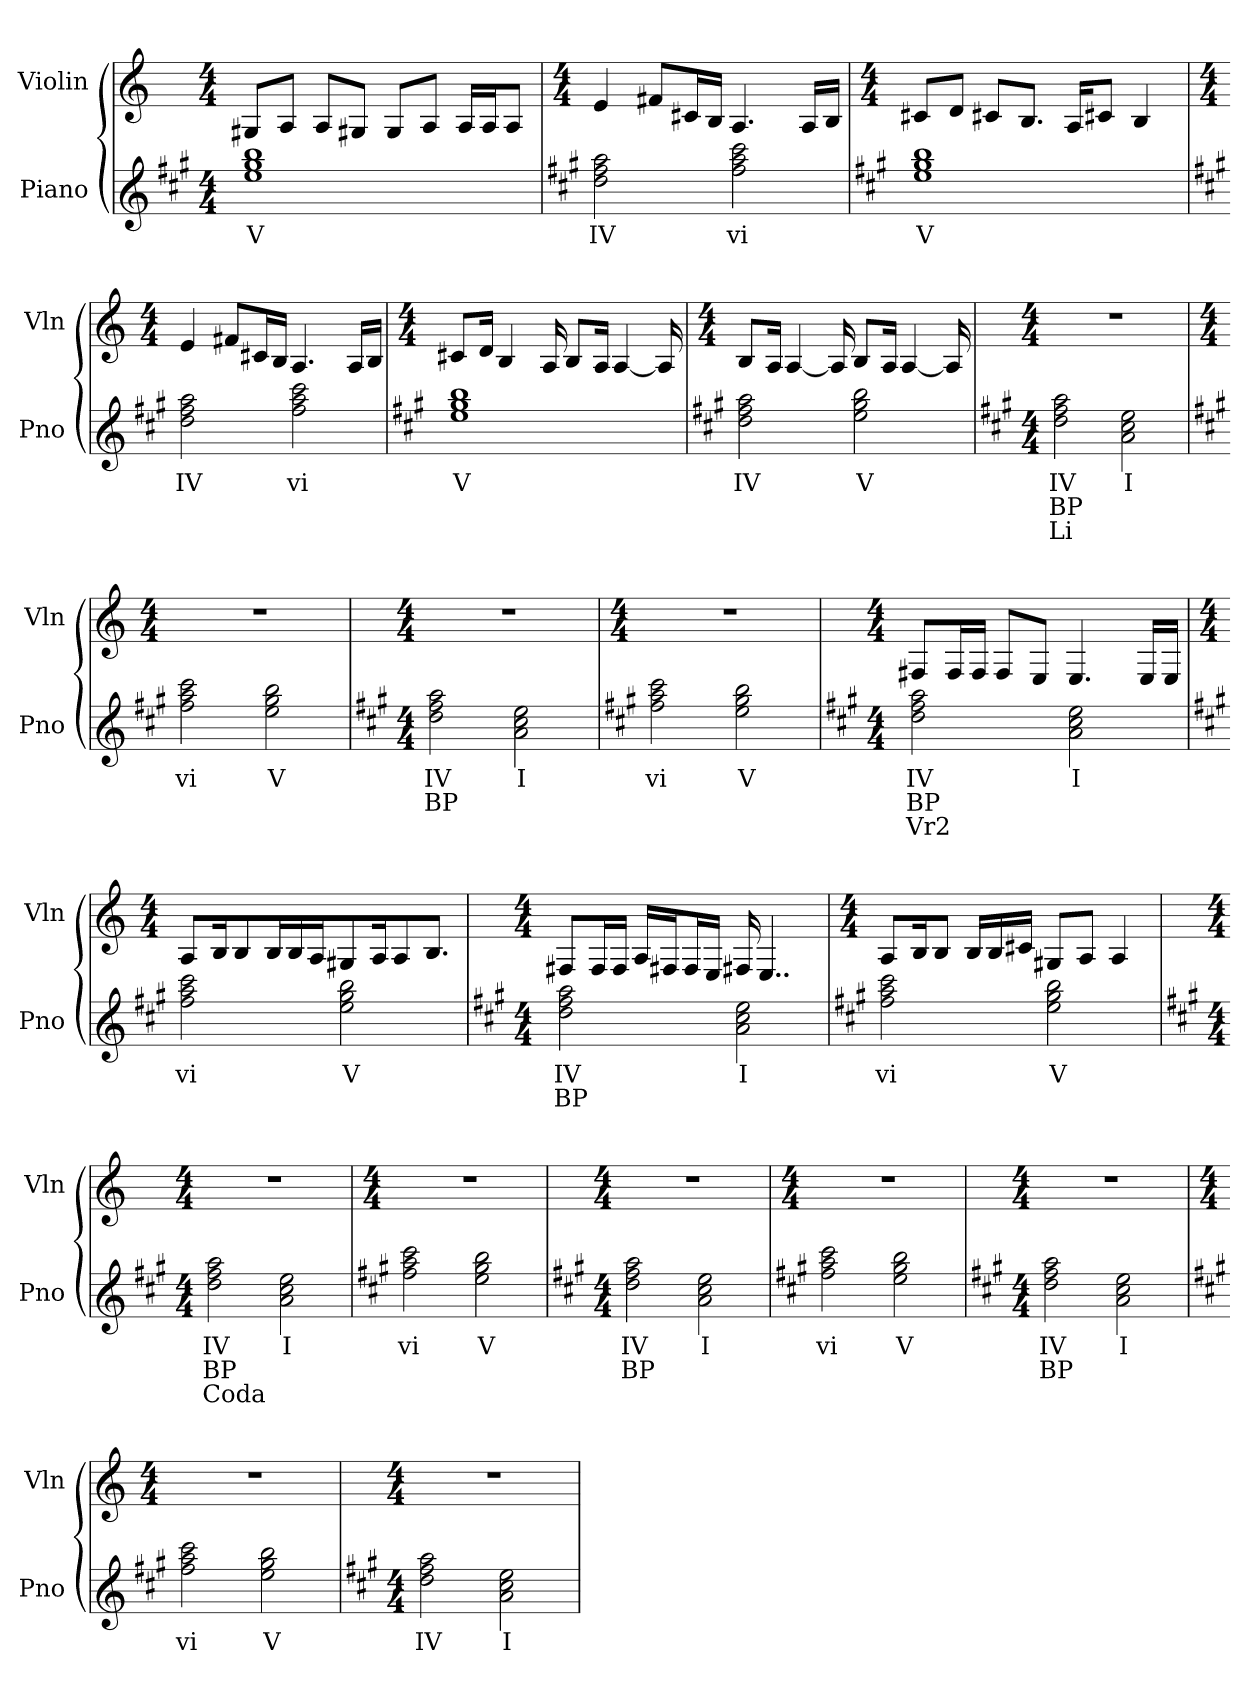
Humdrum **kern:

**kern	**text	**text	**text	**kern
*part2	*part2	*part2	*part2	*part1
*staff2	*staff2	*staff2	*staff2	*staff1
*I"Piano	*	*	*	*I"Violin
*I'Pno	*	*	*	*I'Vln
*k[f#c#g#]	*	*	*	*
*A:	*	*	*	*
*M4/4	*	*	*	*M4/4
=	=	=	=	=
1ee 1gg# 1bb	V	.	.	8G#XL
.	.	.	.	8AJ
.	.	.	.	8AL
.	.	.	.	8G#XJ
.	.	.	.	8G#L
.	.	.	.	8AJ
.	.	.	.	16ALL
.	.	.	.	16AJ
.	.	.	.	8AJ
=	=	=	=	=
*k[f#c#g#]	*	*	*	*
*A:	*	*	*	*
*	*	*	*	*M4/4
2dd 2ff# 2aa	IV	.	.	4e
.	.	.	.	8f#XL
.	.	.	.	16c#XL
.	.	.	.	16BJJ
2ff# 2aa 2ccc#	vi	.	.	4.A
.	.	.	.	16ALL
.	.	.	.	16BJJ
=	=	=	=	=
*k[f#c#g#]	*	*	*	*
*A:	*	*	*	*
*	*	*	*	*M4/4
1ee 1gg# 1bb	V	.	.	8c#XL
.	.	.	.	8dJ
.	.	.	.	8c#XL
.	.	.	.	8.BJ
.	.	.	.	16AKL
.	.	.	.	8c#XJ
.	.	.	.	4B
=	=	=	=	=
*k[f#c#g#]	*	*	*	*
*A:	*	*	*	*
*	*	*	*	*M4/4
2dd 2ff# 2aa	IV	.	.	4e
.	.	.	.	8f#XL
.	.	.	.	16c#XL
.	.	.	.	16BJJ
2ff# 2aa 2ccc#	vi	.	.	4.A
.	.	.	.	16ALL
.	.	.	.	16BJJ
=	=	=	=	=
*k[f#c#g#]	*	*	*	*
*A:	*	*	*	*
*	*	*	*	*M4/4
1ee 1gg# 1bb	V	.	.	8c#XL
.	.	.	.	16dJk
.	.	.	.	4B
.	.	.	.	16A
.	.	.	.	8BL
.	.	.	.	16AJk
.	.	.	.	[4A
.	.	.	.	16A]
=	=	=	=	=
*k[f#c#g#]	*	*	*	*
*A:	*	*	*	*
*	*	*	*	*M4/4
2dd 2ff# 2aa	IV	.	.	8BL
.	.	.	.	16AJk
.	.	.	.	[4A
.	.	.	.	16A]
2ee 2gg# 2bb	V	.	.	8BL
.	.	.	.	16AJk
.	.	.	.	[4A
.	.	.	.	16A]
=	=	=	=	=
*k[f#c#g#]	*	*	*	*
*A:	*	*	*	*
*M4/4	*	*	*	*M4/4
2dd 2ff# 2aa	IV	BP	Li	1r
2a 2cc# 2ee	I	.	.	.
=	=	=	=	=
*k[f#c#g#]	*	*	*	*
*A:	*	*	*	*
*	*	*	*	*M4/4
2ff# 2aa 2ccc#	vi	.	.	1r
2ee 2gg# 2bb	V	.	.	.
=	=	=	=	=
*k[f#c#g#]	*	*	*	*
*A:	*	*	*	*
*M4/4	*	*	*	*M4/4
2dd 2ff# 2aa	IV	BP	.	1r
2a 2cc# 2ee	I	.	.	.
=	=	=	=	=
*k[f#c#g#]	*	*	*	*
*A:	*	*	*	*
*	*	*	*	*M4/4
2ff# 2aa 2ccc#	vi	.	.	1r
2ee 2gg# 2bb	V	.	.	.
=	=	=	=	=
*k[f#c#g#]	*	*	*	*
*A:	*	*	*	*
*M4/4	*	*	*	*M4/4
2dd 2ff# 2aa	IV	BP	Vr2	8F#XL
.	.	.	.	16F#L
.	.	.	.	16F#JJ
.	.	.	.	8F#L
.	.	.	.	8EJ
2a 2cc# 2ee	I	.	.	4.E
.	.	.	.	16ELL
.	.	.	.	16EJJ
=	=	=	=	=
*k[f#c#g#]	*	*	*	*
*A:	*	*	*	*
*	*	*	*	*M4/4
2ff# 2aa 2ccc#	vi	.	.	8AL
.	.	.	.	16BK
.	.	.	.	8BJ
.	.	.	.	16BLL
.	.	.	.	16B
.	.	.	.	16AJJ
2ee 2gg# 2bb	V	.	.	8G#XL
.	.	.	.	16AK
.	.	.	.	8AJ
.	.	.	.	8.BJ
=	=	=	=	=
*k[f#c#g#]	*	*	*	*
*A:	*	*	*	*
*M4/4	*	*	*	*M4/4
2dd 2ff# 2aa	IV	BP	.	8F#XL
.	.	.	.	16F#L
.	.	.	.	16F#JJ
.	.	.	.	16ALL
.	.	.	.	16F#XJ
.	.	.	.	16F#L
.	.	.	.	16EJJ
2a 2cc# 2ee	I	.	.	16F#X
.	.	.	.	4..E
=	=	=	=	=
*k[f#c#g#]	*	*	*	*
*A:	*	*	*	*
*	*	*	*	*M4/4
2ff# 2aa 2ccc#	vi	.	.	8AL
.	.	.	.	16BK
.	.	.	.	8BJ
.	.	.	.	16BLL
.	.	.	.	16B
.	.	.	.	16c#XJJ
2ee 2gg# 2bb	V	.	.	8G#XL
.	.	.	.	8AJ
.	.	.	.	4A
=	=	=	=	=
*k[f#c#g#]	*	*	*	*
*A:	*	*	*	*
*M4/4	*	*	*	*M4/4
2dd 2ff# 2aa	IV	BP	Coda	1r
2a 2cc# 2ee	I	.	.	.
=	=	=	=	=
*k[f#c#g#]	*	*	*	*
*A:	*	*	*	*
*	*	*	*	*M4/4
2ff# 2aa 2ccc#	vi	.	.	1r
2ee 2gg# 2bb	V	.	.	.
=	=	=	=	=
*k[f#c#g#]	*	*	*	*
*A:	*	*	*	*
*M4/4	*	*	*	*M4/4
2dd 2ff# 2aa	IV	BP	.	1r
2a 2cc# 2ee	I	.	.	.
=	=	=	=	=
*k[f#c#g#]	*	*	*	*
*A:	*	*	*	*
*	*	*	*	*M4/4
2ff# 2aa 2ccc#	vi	.	.	1r
2ee 2gg# 2bb	V	.	.	.
=	=	=	=	=
*k[f#c#g#]	*	*	*	*
*A:	*	*	*	*
*M4/4	*	*	*	*M4/4
2dd 2ff# 2aa	IV	BP	.	1r
2a 2cc# 2ee	I	.	.	.
=	=	=	=	=
*k[f#c#g#]	*	*	*	*
*A:	*	*	*	*
*	*	*	*	*M4/4
2ff# 2aa 2ccc#	vi	.	.	1r
2ee 2gg# 2bb	V	.	.	.
=	=	=	=	=
*k[f#c#g#]	*	*	*	*
*A:	*	*	*	*
*M4/4	*	*	*	*M4/4
2dd 2ff# 2aa	IV	.	.	1r
2a 2cc# 2ee	I	.	.	.
=	=	=	=	=
*-	*-	*-	*-	*-
